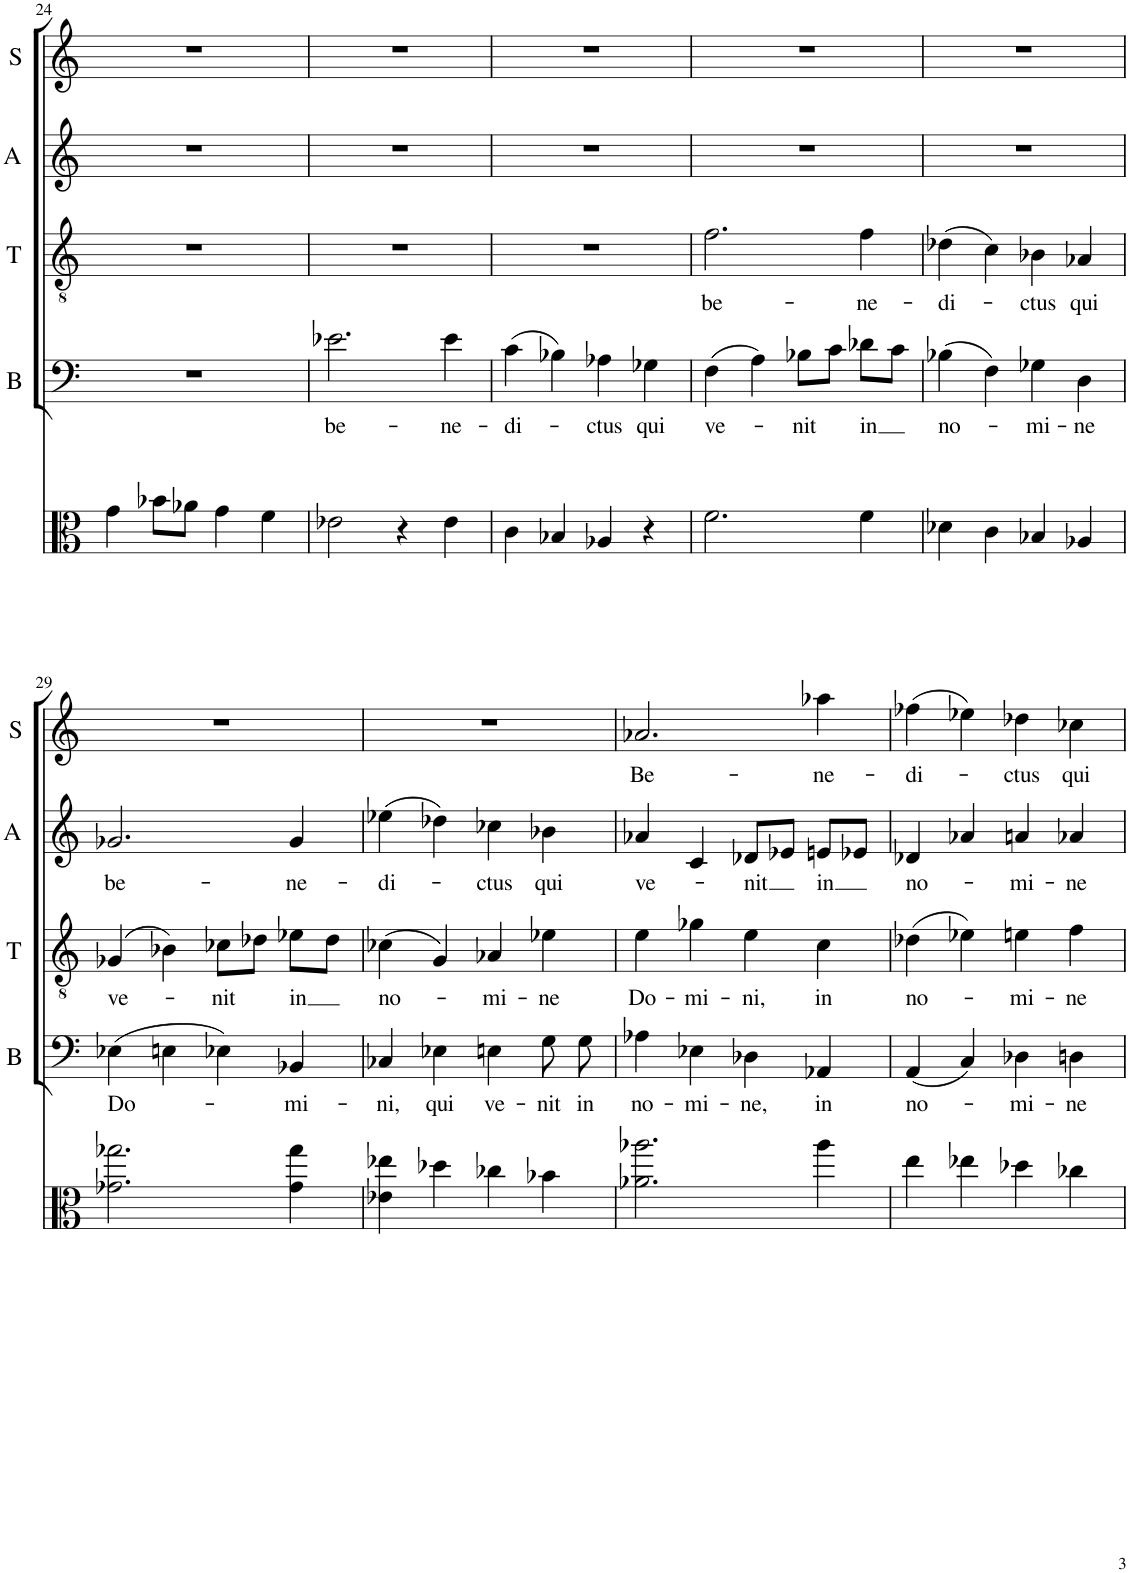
**kern	**kern	**text	**kern	**text	**kern	**text	**kern	**text
*part5	*part4	*part4	*part3	*part3	*part2	*part2	*part1	*part1
*staff5	*staff4	*staff4	*staff3	*staff3	*staff2	*staff2	*staff1	*staff1
*I"Bratschen	*I"Bass	*	*I"Tenor	*	*I"Alt	*	*I"Sopran	*
*	*I'B	*	*I'T	*	*I'A	*	*I'S	*
!!LO:PB:g=z
*clefC3	*clefF4	*	*clefGv2	*	*clefG2	*	*clefG2	*
*	*	*	*ITrd7c12	*	*ITrd1c2	*	*	*
*k[]	*k[]	*	*k[]	*	*k[]	*	*k[]	*
*M2/2	*M2/2	*	*M2/2	*	*M2/2	*	*M2/2	*
*met(c|)	*met(c|)	*	*met(c|)	*	*met(c|)	*	*met(c|)	*
=24	=24	=24	=24	=24	=24	=24	=24	=24
4g\	1r	.	1r	.	1r	.	1r	.
8b-X\L	.	.	.	.	.	.	.	.
8a-X\J	.	.	.	.	.	.	.	.
4g\	.	.	.	.	.	.	.	.
4f\	.	.	.	.	.	.	.	.
=25	=25	=25	=25	=25	=25	=25	=25	=25
!	!	!LO:LY:b	!	!	!	!	!	!
2e-X\	2.e-X\	be-	1r	.	1r	.	1r	.
4r	.	.	.	.	.	.	.	.
!	!	!LO:LY:b	!	!	!	!	!	!
4e-\	4e-\	-ne-	.	.	.	.	.	.
=26	=26	=26	=26	=26	=26	=26	=26	=26
!	!	!LO:LY:b	!	!	!	!	!	!
4c\	(4c\	-di-	1r	.	1r	.	1r	.
4B-X/	4B-X\)	.	.	.	.	.	.	.
!	!	!LO:LY:b	!	!	!	!	!	!
4A-X/	4A-X\	-ctus	.	.	.	.	.	.
!	!	!LO:LY:b	!	!	!	!	!	!
4r	4G-X\	qui	.	.	.	.	.	.
=27	=27	=27	=27	=27	=27	=27	=27	=27
!	!	!LO:LY:b	!	!LO:LY:b	!	!	!	!
2.f\	(4F\	ve-	2.f\	be-	1r	.	1r	.
.	4A\)	.	.	.	.	.	.	.
!	!	!LO:LY:b	!	!	!	!	!	!
.	8B-X\L	-nit	.	.	.	.	.	.
.	8c\J	.	.	.	.	.	.	.
!	!	!LO:LY:b	!	!LO:LY:b	!	!	!	!
4f\	8d-X\L	in	4f\	-ne-	.	.	.	.
.	8c\J	.	.	.	.	.	.	.
=28	=28	=28	=28	=28	=28	=28	=28	=28
!	!	!LO:LY:b	!	!LO:LY:b	!	!	!	!
4d-X\	(4B-X\	no-	(4d-X\	-di-	1r	.	1r	.
4c\	4F\)	.	4c\)	.	.	.	.	.
!	!	!LO:LY:b	!	!LO:LY:b	!	!	!	!
4B-X/	4G-X\	-mi-	4B-X\	-ctus	.	.	.	.
!	!	!LO:LY:b	!	!LO:LY:b	!	!	!	!
4A-X/	4D\	-ne	4A-X/	qui	.	.	.	.
!!LO:LB:g=z
=29	=29	=29	=29	=29	=29	=29	=29	=29
!	!	!LO:LY:b	!	!LO:LY:b	!	!LO:LY:b	!	!
2.g-X\ 2.gg-X\	(4E-X\	Do-	(4G-X/	ve-	2.g-X/	be-	1r	.
.	4En\	.	4B-X\)	.	.	.	.	.
!	!	!	!	!LO:LY:b	!	!	!	!
.	4E-X\)	.	8c-X\L	-nit	.	.	.	.
.	.	.	8d-X\J	.	.	.	.	.
!	!	!LO:LY:b	!	!LO:LY:b	!	!LO:LY:b	!	!
4g-\ 4gg-\	4BB-X/	-mi-	8e-X\L	in	4g-/	-ne-	.	.
.	.	.	8d-\J	.	.	.	.	.
=30	=30	=30	=30	=30	=30	=30	=30	=30
!	!	!LO:LY:b	!	!LO:LY:b	!	!LO:LY:b	!	!
4e-X\ 4ee-X\	4C-X/	-ni,	(4c-X\	no-	(4ee-X\	-di-	1r	.
!	!	!LO:LY:b	!	!	!	!	!	!
4dd-X\	4E-X\	qui	4G/)	.	4dd-X\)	.	.	.
!	!	!LO:LY:b	!	!LO:LY:b	!	!LO:LY:b	!	!
4cc-X\	4En\	ve-	4A-X/	-mi-	4cc-X\	-ctus	.	.
!	!	!LO:LY:b	!	!LO:LY:b	!	!LO:LY:b	!	!
4b-X\	8G\	-nit	4e-X\	-ne	4b-X\	qui	.	.
!	!	!LO:LY:b	!	!	!	!	!	!
.	8G\	in	.	.	.	.	.	.
=31	=31	=31	=31	=31	=31	=31	=31	=31
!	!	!LO:LY:b	!	!LO:LY:b	!	!LO:LY:b	!	!LO:LY:b
2.a-X\ 2.aa-X\	4A-X\	no-	4e\	Do-	4a-X/	ve-	2.a-X/	Be-
!	!	!LO:LY:b	!	!LO:LY:b	!	!	!	!
.	4E-X\	-mi-	4g-X\	-mi-	4c/	.	.	.
!	!	!LO:LY:b	!	!LO:LY:b	!	!LO:LY:b	!	!
.	4D-X\	-ne,	4e\	-ni,	8d-X/L	-nit	.	.
.	.	.	.	.	8e-X/J	.	.	.
!	!	!LO:LY:b	!	!LO:LY:b	!	!LO:LY:b	!	!LO:LY:b
4aa-\	4AA-X/	in	4c\	in	8en/L	in	4aa-X\	-ne-
.	.	.	.	.	8e-X/J	.	.	.
=32	=32	=32	=32	=32	=32	=32	=32	=32
!	!	!LO:LY:b	!	!LO:LY:b	!	!LO:LY:b	!	!LO:LY:b
4ee\	(4AA/	no-	(4d-X\	no-	4d-X/	no-	(4ff-X\	-di-
4ee-X\	4C/)	.	4e-X\)	.	4a-X/	.	4ee-X\)	.
!	!	!LO:LY:b	!	!LO:LY:b	!	!LO:LY:b	!	!LO:LY:b
4dd-X\	4D-X\	-mi-	4en\	-mi-	4an/	-mi-	4dd-X\	-ctus
!	!	!LO:LY:b	!	!LO:LY:b	!	!LO:LY:b	!	!LO:LY:b
4cc-X\	4Dn\	-ne	4f\	-ne	4a-X/	-ne	4cc-X\	qui
=	=	=	=	=	=	=	=	=
*-	*-	*-	*-	*-	*-	*-	*-	*-
